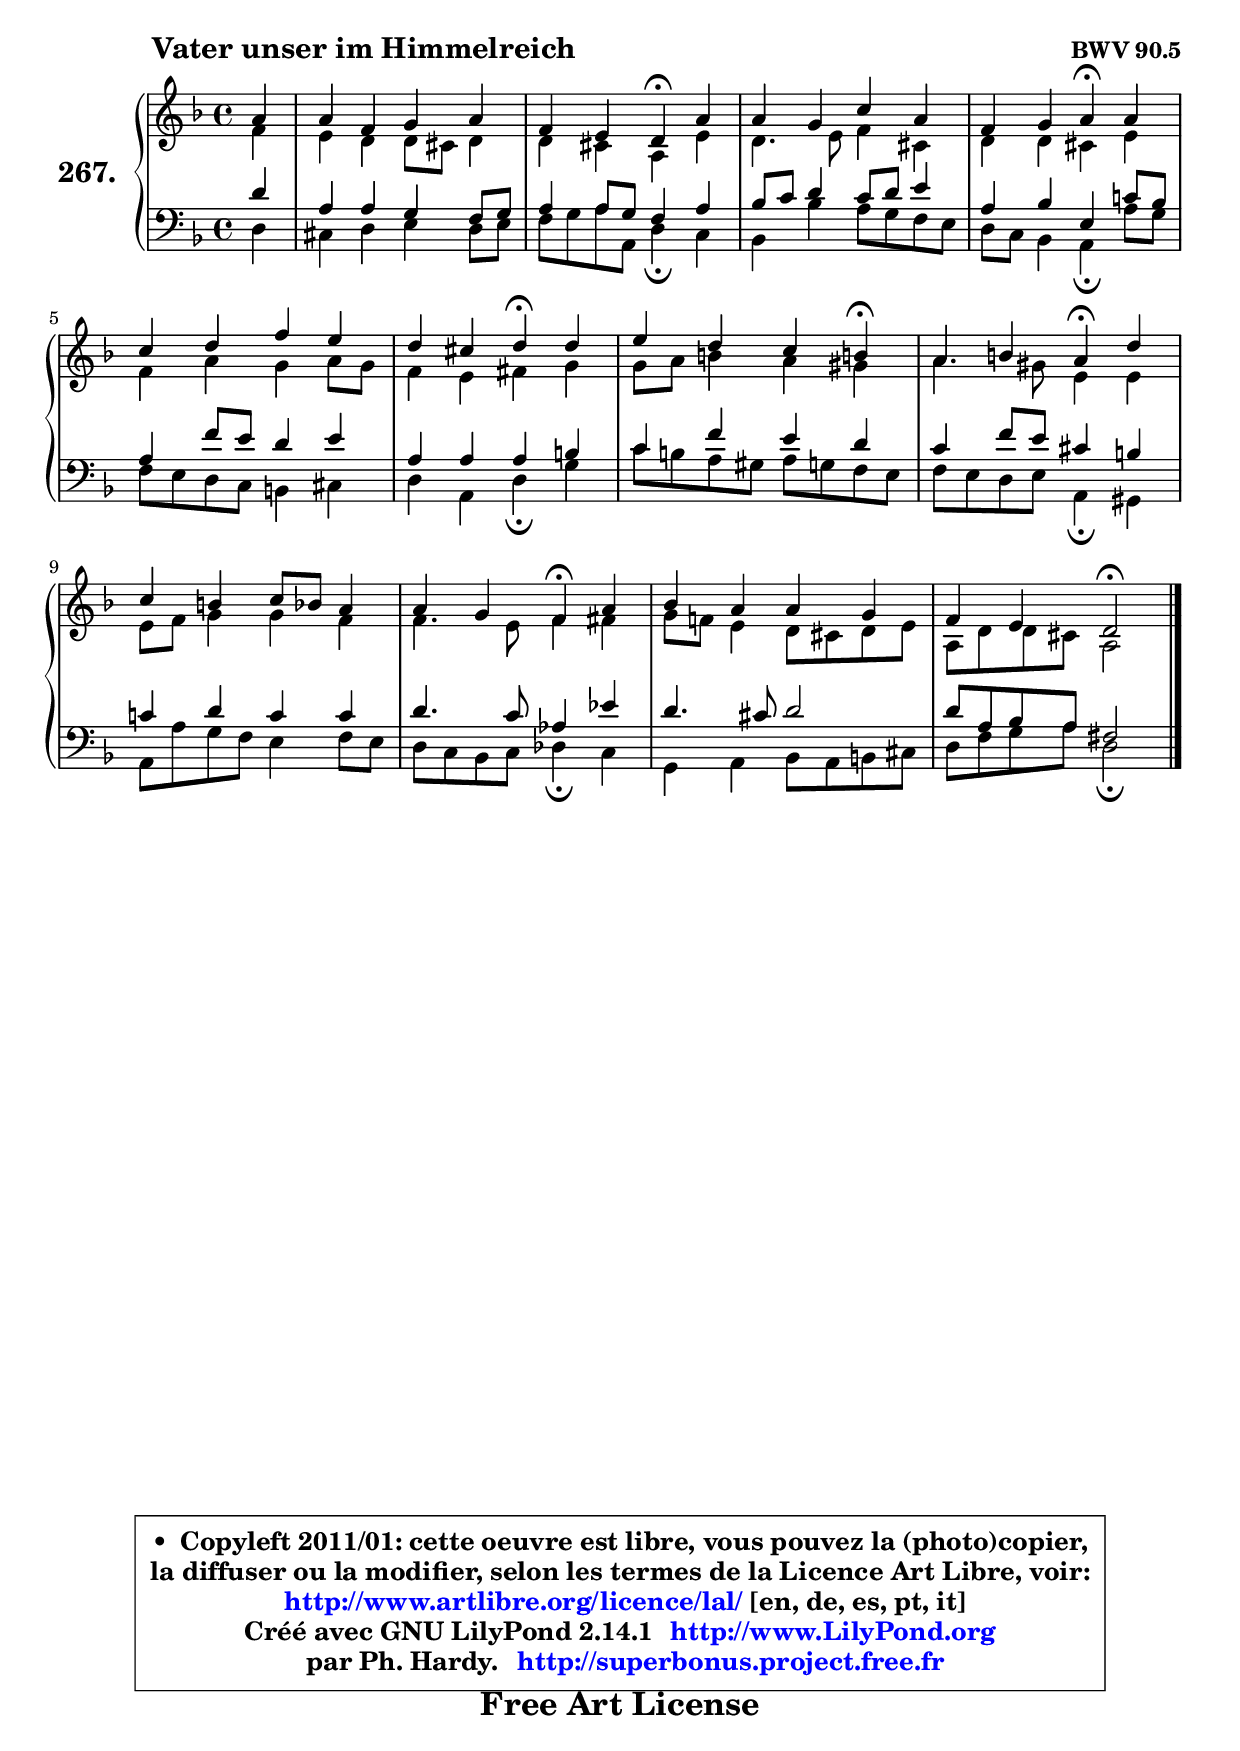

\version "2.14.1"

    \paper {
%	system-system-spacing #'padding = #0.1
%	score-system-spacing #'padding = #0.1
%	ragged-bottom = ##f
%	ragged-last-bottom = ##f
	}

    \header {
      opus = \markup { \bold "BWV 90.5" }
      piece = \markup { \hspace #9 \fontsize #2 \bold "Vater unser im Himmelreich" }
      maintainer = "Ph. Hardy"
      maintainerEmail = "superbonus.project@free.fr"
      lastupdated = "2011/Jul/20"
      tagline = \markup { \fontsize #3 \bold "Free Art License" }
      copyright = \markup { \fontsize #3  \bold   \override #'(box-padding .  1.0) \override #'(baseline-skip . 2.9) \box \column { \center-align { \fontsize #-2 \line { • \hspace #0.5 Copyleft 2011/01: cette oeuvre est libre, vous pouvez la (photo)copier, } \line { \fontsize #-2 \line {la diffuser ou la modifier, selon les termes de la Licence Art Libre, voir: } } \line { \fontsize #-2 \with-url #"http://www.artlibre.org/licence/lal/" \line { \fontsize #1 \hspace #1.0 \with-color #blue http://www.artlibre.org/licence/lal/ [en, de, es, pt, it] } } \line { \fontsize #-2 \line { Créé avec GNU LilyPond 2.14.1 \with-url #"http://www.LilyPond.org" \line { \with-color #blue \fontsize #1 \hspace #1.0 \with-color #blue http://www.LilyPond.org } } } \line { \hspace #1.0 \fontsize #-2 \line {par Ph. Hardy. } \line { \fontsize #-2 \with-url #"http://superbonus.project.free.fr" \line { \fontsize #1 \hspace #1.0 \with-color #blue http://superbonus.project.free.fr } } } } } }

	  }

  guidemidi = {
        r4 |
        R1 |
        r2 \tempo 4 = 30 r4 \tempo 4 = 78 r4 |
        R1 |
        r2 \tempo 4 = 30 r4 \tempo 4 = 78 r4 |
        R1 |
        r2 \tempo 4 = 30 r4 \tempo 4 = 78 r4 |
        r2. \tempo 4 = 30 r4 \tempo 4 = 78 |
        r2 \tempo 4 = 30 r4 \tempo 4 = 78 r4 |
        R1 |
        r2 \tempo 4 = 30 r4 \tempo 4 = 78 r4 |
        R1 |
        r2 \tempo 4 = 34 r2 
	}

  upper = {
	\time 4/4
	\key d \minor
	\clef treble
	\partial 4
        \mergeDifferentlyDottedOn
	\voiceOne
	<< { 
	% SOPRANO
	\set Voice.midiInstrument = "acoustic grand"
	\relative c'' {
        a4 |
        a4 f g a |
        f4 e d\fermata a' |
        a4 g c a |
        f4 g a\fermata a |
        c4 d f e |
        d4 cis d\fermata d |
        e4 d c b!\fermata |
        a4 b a\fermata d |
        c4 b c8 bes a4 |
        a4 g f\fermata a |
        bes4 a a g |
        f4 e d2\fermata |
        \bar "|."
	} % fin de relative
	}

	\context Voice="1" { \voiceTwo 
	% ALTO
	\set Voice.midiInstrument = "acoustic grand"
	\relative c' {
        f4 |
        e4 d d8 cis d4 |
        d4 cis a e' |
        d4. e8 f4 cis |
        d4 d cis e |
        f4 a g a8 g |
        f4 e fis g |
        g8 a b4 a gis |
        a4. gis8 e4 e |
        e8 f g4 g f |
        f4. e8 f4 fis |
        g8 f! e4 d8 cis d e |
        a,8 d d cis a2 |
        \bar "|."
	} % fin de relative
	\oneVoice
	} >>
	}

    lower = {
	\time 4/4
	\key d \minor
	\clef bass
	\partial 4
	\voiceOne
	<< { 
	% TENOR
	\set Voice.midiInstrument = "acoustic grand"
	\relative c' {
        d4 |
        a4 a g f8 g |
        a4 a8 g f4 a |
        bes8 c d4 c8 d e4 |
        a,4 bes e, c'!8 bes |
        a4 f'8 e d4 e |
        a,4 a a b |
        c4 f e d |
        c4 f8 e cis4 b |
        c!4 d c c |
        d4. c8 aes4 es' |
        d4. cis8 d2 |
        d8 a bes a fis2 |
        \bar "|."
	} % fin de relative
	}
	\context Voice="1" { \voiceTwo 
	% BASS
	\set Voice.midiInstrument = "acoustic grand"
	\relative c {
        d4 |
        cis4 d e d8 e |
        f8 g a a, d4\fermata c |
        bes4 bes' a8 g f e |
        d8 c bes4 a\fermata a'8 g |
        f8 e d c b4 cis |
        d4 a d\fermata g |
        c8 b a gis a g f e |
        f8 e d e a,4\fermata gis |
        a8 a' g f e4 f8 e |
        d8 c bes c des4\fermata c |
        g4 a bes8 a b cis |
        d8 f g a d,2\fermata |
        \bar "|."
	} % fin de relative
	\oneVoice
	} >>
	}


    \score { 

	\new PianoStaff <<
	\set PianoStaff.instrumentName = \markup { \bold \huge "267." }
	\new Staff = "upper" \upper
	\new Staff = "lower" \lower
	>>

    \layout {
%	ragged-last = ##f
	   }

         } % fin de score

  \score {
    \unfoldRepeats { << \guidemidi \upper \lower >> }
    \midi {
    \context {
     \Staff
      \remove "Staff_performer"
               }

     \context {
      \Voice
       \consists "Staff_performer"
                }

     \context { 
      \Score
      tempoWholesPerMinute = #(ly:make-moment 78 4)
		}
	    }
	}

